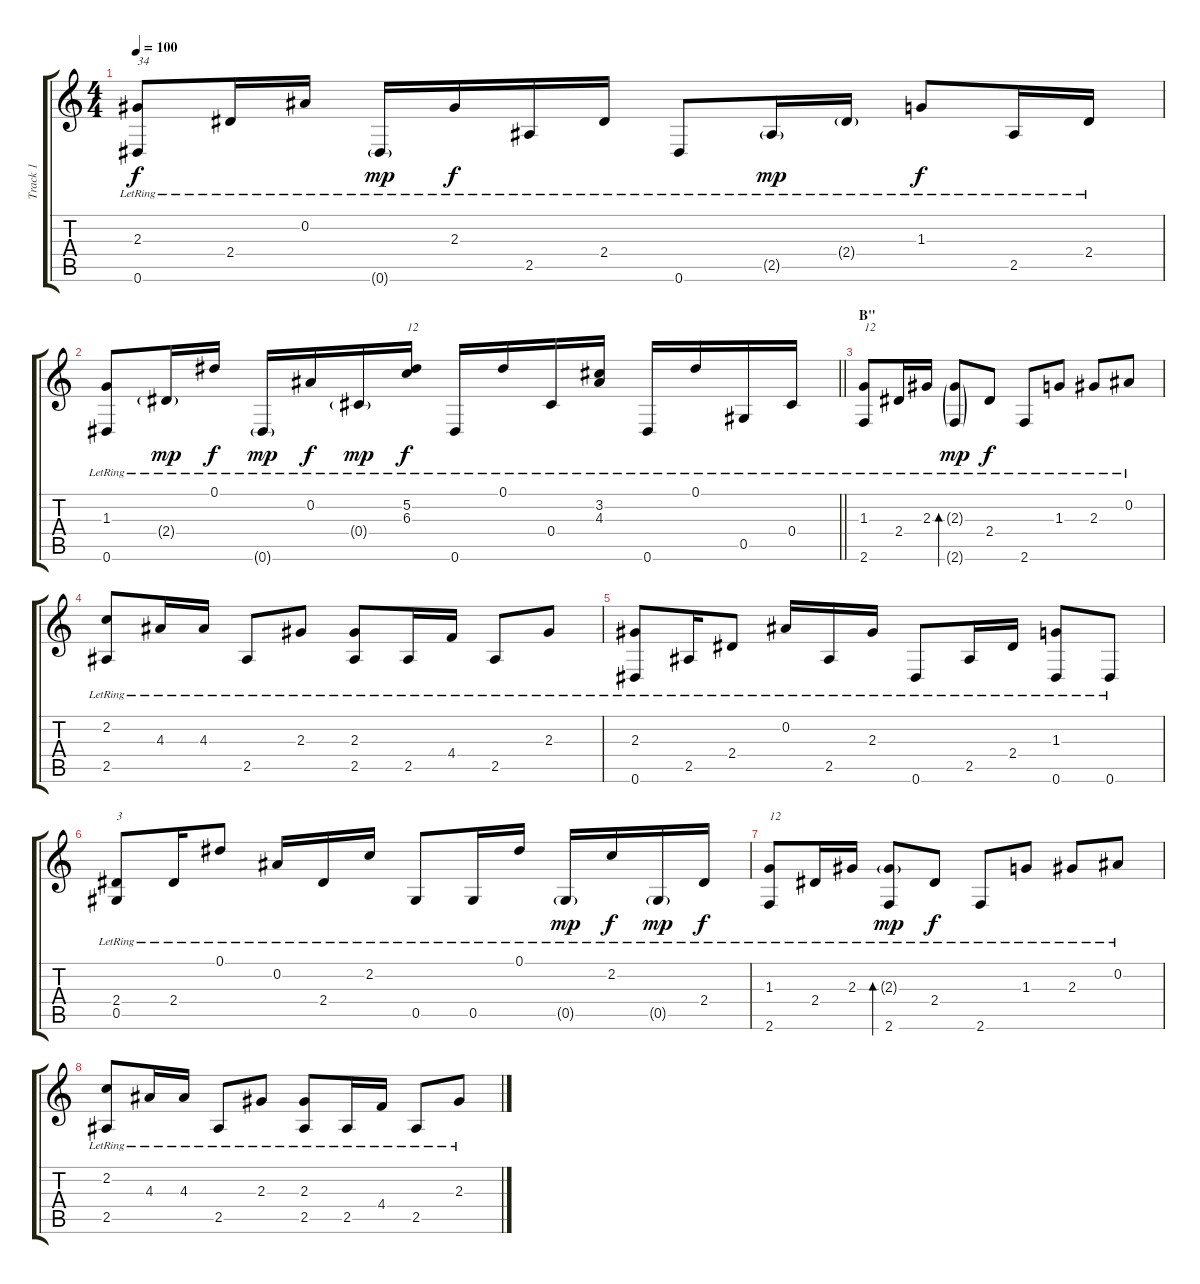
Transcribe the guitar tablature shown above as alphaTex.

\track ("Track 1" "Track 1") {instrument acousticguitarsteel}
\staff {score tabs}
\tuning (Eb4 Bb3 Gb3 Db3 Ab2 Eb2) {hide}
\ts (4 4)
\tempo 100
\clef g2
\ks c
(2.3{lr} 0.6{lr}).8{txt "34" dy f} 2.4{lr}.16 0.2{lr}.16 0.6{g lr}.16{dy mp} 2.3{lr}.16{dy f} 2.5{lr}.16 2.4{lr}.16 0.6{lr}.8 2.5{g lr}.16{dy mp} 2.4{g lr}.16 1.3{lr}.8{dy f} 2.5{lr}.16 2.4{lr}.16 |
\barLineRight lightlight
(1.3{lr} 0.6{lr}).8 2.4{g lr}.16{dy mp} 0.1{lr}.16{dy f} 0.6{g lr}.16{dy mp} 0.2{lr}.16{dy f} 0.4{g lr}.16{dy mp} (5.2{lr} 6.3{lr}).16{txt "12" dy f} 0.6{lr}.16 0.1{lr}.16 0.4{lr}.16 (3.2{lr} 4.3{lr}).16 0.6{lr}.16 0.1{lr}.16 0.5{lr}.16 0.4{lr}.16 |
\section ("" "B\"")
(1.3{lr} 2.6{lr}).8{txt "12"} 2.4{lr}.16 2.3{lr}.16 (2.3{g lr} 2.6{g}).8{bd 60 dy mp} 2.4{lr}.8{dy f} 2.6{lr}.8 1.3{lr}.8 2.3{lr}.8 0.2{lr}.8 |
(2.2{lr} 2.5{lr}).8 4.3{lr}.16 4.3{lr}.16 2.5{lr}.8 2.3{lr}.8 (2.3{lr} 2.5{lr}).8 2.5{lr}.16 4.4{lr}.16 2.5{lr}.8 2.3{lr}.8 |
(2.3{lr} 0.6{lr}).8 2.5{lr}.16 2.4{lr}.8 0.2{lr}.16 2.5{lr}.16 2.3{lr}.16 0.6{lr}.8 2.5{lr}.16 2.4{lr}.16 (1.3{lr} 0.6{lr}).8 0.6{lr}.8 |
(2.4{lr} 0.5{lr}).8{txt "3"} 2.4{lr}.16 0.1{lr}.8 0.2{lr}.16 2.4{lr}.16 2.2{lr}.16 0.5{lr}.8 0.5{lr}.16 0.1{lr}.16 0.5{g lr}.16{dy mp} 2.2{lr}.16{dy f} 0.5{g lr}.16{dy mp} 2.4{lr}.16{dy f} |
(1.3{lr} 2.6{lr}).8{txt "12"} 2.4{lr}.16 2.3{lr}.16 (2.3{g lr} 2.6).8{bd 60 dy mp} 2.4{lr}.8{dy f} 2.6{lr}.8 1.3{lr}.8 2.3{lr}.8 0.2{lr}.8 |
(2.2{lr} 2.5{lr}).8 4.3{lr}.16 4.3{lr}.16 2.5{lr}.8 2.3{lr}.8 (2.3{lr} 2.5{lr}).8 2.5{lr}.16 4.4{lr}.16 2.5{lr}.8 2.3{lr}.8
